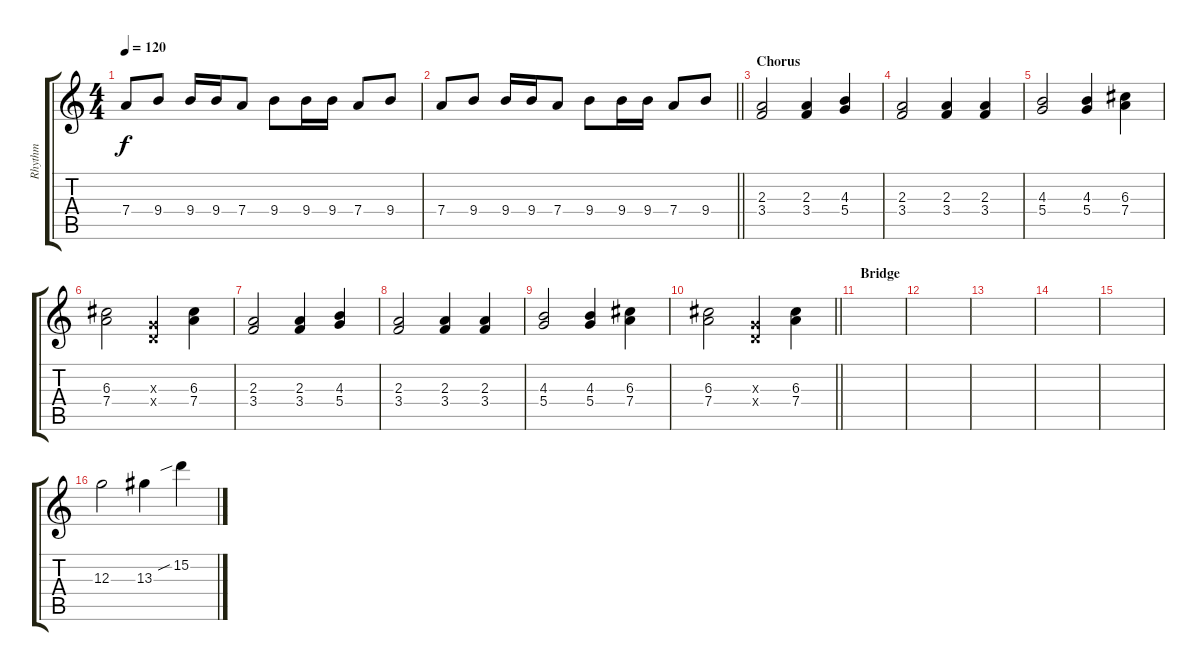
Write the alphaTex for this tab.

\track ("Rhythm" "Rhythm") {instrument distortionguitar}
\staff {score tabs}
\tuning (E4 B3 G3 D3 A2 D2) {hide}
\ts (4 4)
\tempo 120
\clef g2
\ks c
7.4.8{dy f} 9.4.8 9.4.16 9.4.16 7.4.8 9.4.8 9.4.16 9.4.16 7.4.8 9.4.8 |
\barLineRight lightlight
7.4.8 9.4.8 9.4.16 9.4.16 7.4.8 9.4.8 9.4.16 9.4.16 7.4.8 9.4.8 |
\section ("" "Chorus")
(2.3 3.4).2 (2.3 3.4).4 (4.3 5.4).4 |
(2.3 3.4).2 (2.3 3.4).4 (2.3 3.4).4 |
(4.3 5.4).2 (4.3 5.4).4 (6.3 7.4).4 |
(6.3 7.4).2 (0.3{x} 0.4{x}).4 (6.3 7.4).4 |
(2.3 3.4).2 (2.3 3.4).4 (4.3 5.4).4 |
(2.3 3.4).2 (2.3 3.4).4 (2.3 3.4).4 |
(4.3 5.4).2 (4.3 5.4).4 (6.3 7.4).4 |
\barLineRight lightlight
(6.3 7.4).2 (0.3{x} 0.4{x}).4 (6.3 7.4).4 |
\section ("" "Bridge")
|
|
|
|
|
12.3.2 13.3.4 15.2{sib}.4
